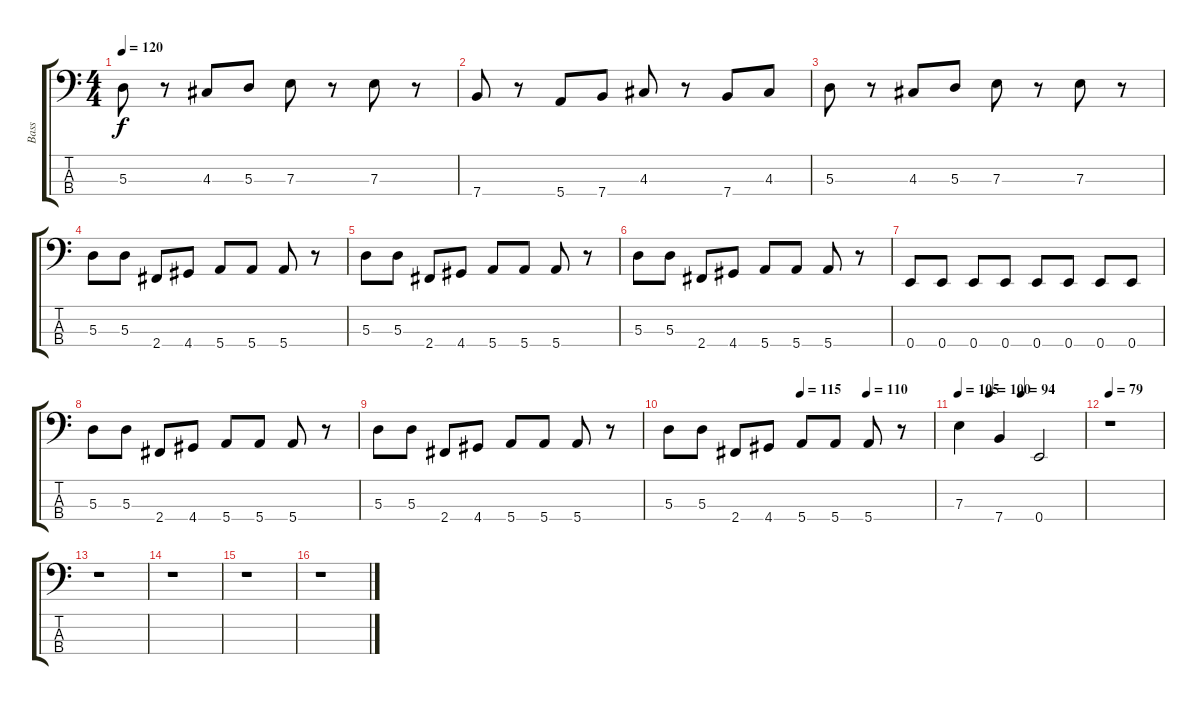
\track ("Bass" "Bass") {instrument electricbassfinger}
\staff {score tabs}
\tuning (G2 D2 A1 E1) {hide}
\ts (4 4)
\tempo 120
\clef f4
\ks c
5.3.8{dy f} r.8 4.3.8 5.3.8 7.3.8 r.8 7.3.8 r.8 |
7.4.8 r.8 5.4.8 7.4.8 4.3.8 r.8 7.4.8 4.3.8 |
5.3.8 r.8 4.3.8 5.3.8 7.3.8 r.8 7.3.8 r.8 |
5.3.8 5.3.8 2.4.8 4.4.8 5.4.8 5.4.8 5.4.8 r.8 |
5.3.8 5.3.8 2.4.8 4.4.8 5.4.8 5.4.8 5.4.8 r.8 |
5.3.8 5.3.8 2.4.8 4.4.8 5.4.8 5.4.8 5.4.8 r.8 |
0.4.8 0.4.8 0.4.8 0.4.8 0.4.8 0.4.8 0.4.8 0.4.8 |
5.3.8 5.3.8 2.4.8 4.4.8 5.4.8 5.4.8 5.4.8 r.8 |
5.3.8 5.3.8 2.4.8 4.4.8 5.4.8 5.4.8 5.4.8 r.8 |
\tempo (115 0.5)
\tempo (110 0.75)
5.3.8 5.3.8 2.4.8 4.4.8 5.4.8 5.4.8 5.4.8 r.8 |
\tempo 105
\tempo (100 0.25)
\tempo (94 0.5)
7.3.4 7.4.4 0.4.2 |
\tempo 79
r.1 |
r.1 |
r.1 |
r.1 |
r.1
